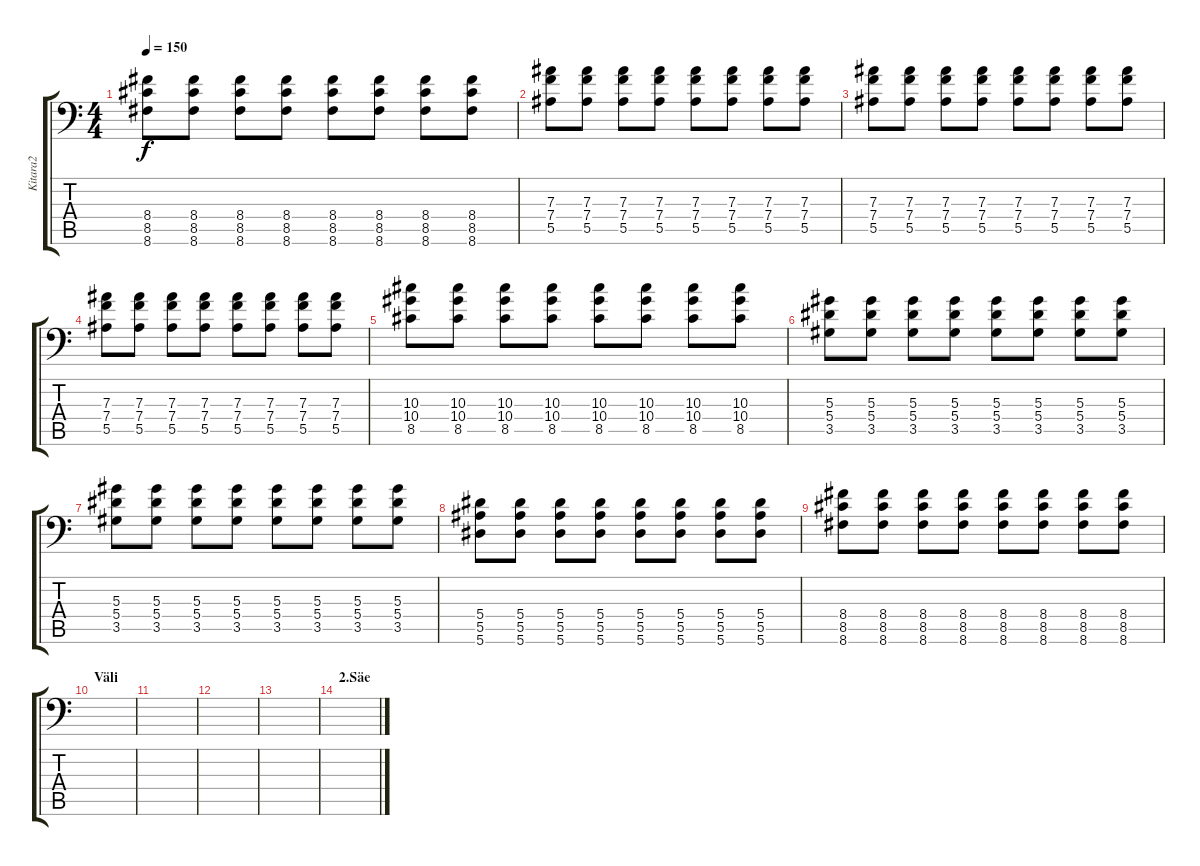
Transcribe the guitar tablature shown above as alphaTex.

\track ("Kitara2" "Kitara2") {instrument distortionguitar}
\staff {score tabs}
\tuning (C4 G3 Eb3 Bb2 F2 Bb1) {hide}
\ts (4 4)
\tempo 150
\clef f4
\ks c
(8.4 8.5 8.6).8{dy f} (8.4 8.5 8.6).8 (8.4 8.5 8.6).8 (8.4 8.5 8.6).8 (8.4 8.5 8.6).8 (8.4 8.5 8.6).8 (8.4 8.5 8.6).8 (8.4 8.5 8.6).8 |
(7.3 7.4 5.5).8 (7.3 7.4 5.5).8 (7.3 7.4 5.5).8 (7.3 7.4 5.5).8 (7.3 7.4 5.5).8 (7.3 7.4 5.5).8 (7.3 7.4 5.5).8 (7.3 7.4 5.5).8 |
(7.3 7.4 5.5).8 (7.3 7.4 5.5).8 (7.3 7.4 5.5).8 (7.3 7.4 5.5).8 (7.3 7.4 5.5).8 (7.3 7.4 5.5).8 (7.3 7.4 5.5).8 (7.3 7.4 5.5).8 |
(7.3 7.4 5.5).8 (7.3 7.4 5.5).8 (7.3 7.4 5.5).8 (7.3 7.4 5.5).8 (7.3 7.4 5.5).8 (7.3 7.4 5.5).8 (7.3 7.4 5.5).8 (7.3 7.4 5.5).8 |
(10.3 10.4 8.5).8 (10.3 10.4 8.5).8 (10.3 10.4 8.5).8 (10.3 10.4 8.5).8 (10.3 10.4 8.5).8 (10.3 10.4 8.5).8 (10.3 10.4 8.5).8 (10.3 10.4 8.5).8 |
(5.3 5.4 3.5).8 (5.3 5.4 3.5).8 (5.3 5.4 3.5).8 (5.3 5.4 3.5).8 (5.3 5.4 3.5).8 (5.3 5.4 3.5).8 (5.3 5.4 3.5).8 (5.3 5.4 3.5).8 |
(5.3 5.4 3.5).8 (5.3 5.4 3.5).8 (5.3 5.4 3.5).8 (5.3 5.4 3.5).8 (5.3 5.4 3.5).8 (5.3 5.4 3.5).8 (5.3 5.4 3.5).8 (5.3 5.4 3.5).8 |
(5.4 5.5 5.6).8 (5.4 5.5 5.6).8 (5.4 5.5 5.6).8 (5.4 5.5 5.6).8 (5.4 5.5 5.6).8 (5.4 5.5 5.6).8 (5.4 5.5 5.6).8 (5.4 5.5 5.6).8 |
(8.4 8.5 8.6).8 (8.4 8.5 8.6).8 (8.4 8.5 8.6).8 (8.4 8.5 8.6).8 (8.4 8.5 8.6).8 (8.4 8.5 8.6).8 (8.4 8.5 8.6).8 (8.4 8.5 8.6).8 |
\section ("" "Väli")
|
|
|
|
\section ("" "2.Säe")
